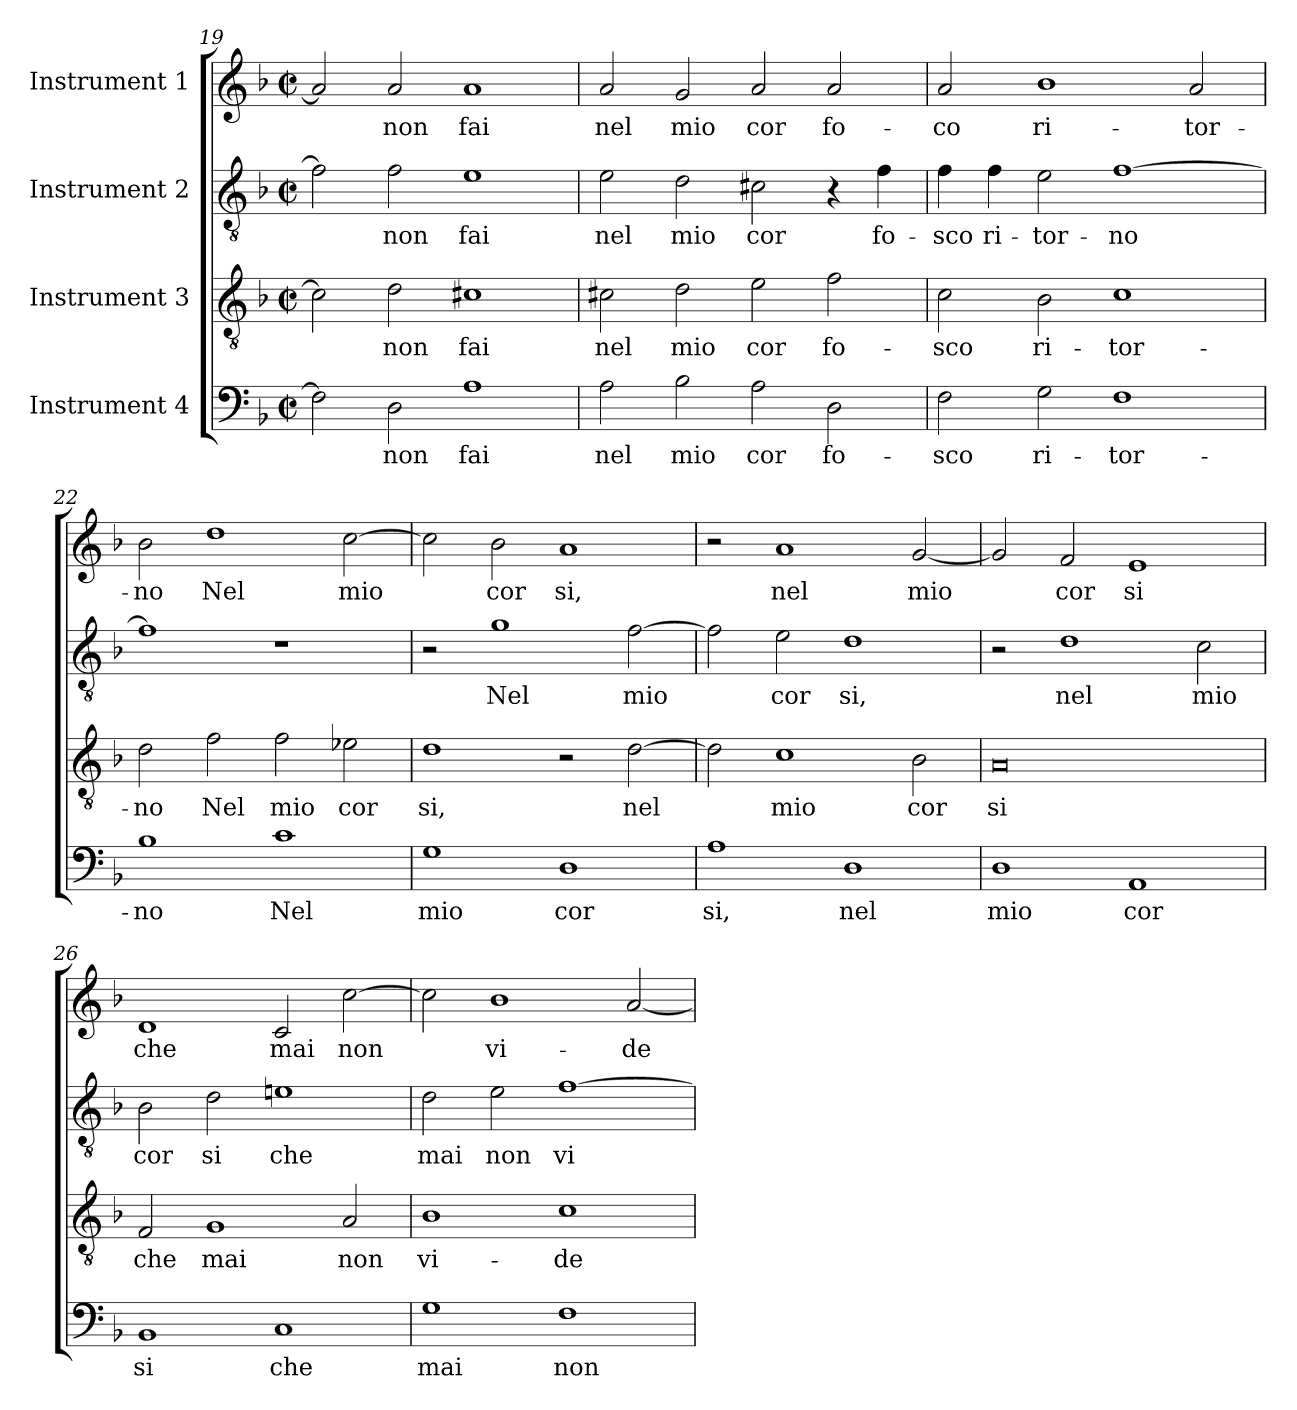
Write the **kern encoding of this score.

**kern	**text	**kern	**text	**kern	**text	**kern	**text
*part4	*part4	*part3	*part3	*part2	*part2	*part1	*part1
*staff4	*staff4	*staff3	*staff3	*staff2	*staff2	*staff1	*staff1
*I"Instrument 4	*	*I"Instrument 3	*	*I"Instrument 2	*	*I"Instrument 1	*
*clefF4	*	*clefGv2	*	*clefGv2	*	*clefG2	*
*k[b-]	*	*k[b-]	*	*k[b-]	*	*k[b-]	*
*F:	*	*F:	*	*F:	*	*F:	*
*M2/2	*	*M2/2	*	*M2/2	*	*M2/2	*
*met(c|)	*	*met(c|)	*	*met(c|)	*	*met(c|)	*
=19	=19	=19	=19	=19	=19	=19	=19
2F\]	.	2c\]	.	2f\]	.	2a/]	.
!	!LO:LY:b:cj	!	!LO:LY:b:cj	!	!LO:LY:b:cj	!	!LO:LY:b:cj
2D\	non	2d\	non	2f\	non	2a/	non
!	!LO:LY:b:cj	!	!LO:LY:b:cj	!	!LO:LY:b:cj	!	!LO:LY:b:cj
1A	fai	1c#X	fai	1e	fai	1a	fai
=20	=20	=20	=20	=20	=20	=20	=20
!	!LO:LY:b:cj	!	!LO:LY:b:cj	!	!LO:LY:b:cj	!	!LO:LY:b:cj
2A\	nel	2c#X\	nel	2e\	nel	2a/	nel
!	!LO:LY:b:cj	!	!LO:LY:b:cj	!	!LO:LY:b:cj	!	!LO:LY:b:cj
2B-\	mio	2d\	mio	2d\	mio	2g/	mio
!	!LO:LY:b:cj	!	!LO:LY:b:cj	!	!LO:LY:b:cj	!	!LO:LY:b:cj
2A\	cor	2e\	cor	2c#X\	cor	2a/	cor
!	!LO:LY:b:cj	!	!LO:LY:b:cj	!	!	!	!LO:LY:b:cj
2D\	fo-	2f\	fo-	4r	.	2a/	fo-
!	!	!	!	!	!LO:LY:b:cj	!	!
.	.	.	.	4f\	fo-	.	.
=21	=21	=21	=21	=21	=21	=21	=21
!	!LO:LY:b:cj	!	!LO:LY:b:cj	!	!LO:LY:b:cj	!	!LO:LY:b:cj
2F\	-sco	2c\	-sco	4f\	-sco	2a/	-co
!	!	!	!	!	!LO:LY:b	!	!
.	.	.	.	4f\	ri-	.	.
!	!LO:LY:b:cj	!	!LO:LY:b:cj	!	!LO:LY:b:rj	!	!LO:LY:b:cj
2G\	ri-	2B-\	ri-	2e\	-tor-	1b-	ri-
!	!LO:LY:b:cj	!	!LO:LY:b:cj	!	!LO:LY:b:cj	!	!
1F	-tor-	1c	-tor-	[<1f	-no	.	.
!	!	!	!	!	!	!	!LO:LY:b:cj
.	.	.	.	.	.	2a/	-tor-
!!LO:LB:g=z
=22	=22	=22	=22	=22	=22	=22	=22
!	!LO:LY:b:cj	!	!LO:LY:b:cj	!	!	!	!LO:LY:b:cj
1B-	-no	2d\	-no	1f]	.	2b-\	-no
!	!	!	!LO:LY:b:cj	!	!	!	!LO:LY:b:cj
.	.	2f\	Nel	.	.	1dd	Nel
!	!LO:LY:b:cj	!	!LO:LY:b:cj	!	!	!	!
1c	Nel	2f\	mio	1r	.	.	.
!	!	!	!LO:LY:b:cj	!	!	!	!LO:LY:b:cj
.	.	2e-X\	cor	.	.	[>2cc\	mio
=23	=23	=23	=23	=23	=23	=23	=23
!	!LO:LY:b:cj	!	!LO:LY:b:cj	!	!	!	!
1G	mio	1d	si,	2r	.	2cc\]	.
!	!	!	!	!	!LO:LY:b:cj	!	!LO:LY:b:cj
.	.	.	.	1g	Nel	2b-\	cor
!	!LO:LY:b:cj	!	!	!	!	!	!LO:LY:b:cj
1D	cor	2r	.	.	.	1a	si,
!	!	!	!LO:LY:b:cj	!	!LO:LY:b:cj	!	!
.	.	[>2d\	nel	[>2f\	mio	.	.
=24	=24	=24	=24	=24	=24	=24	=24
!	!LO:LY:b:cj	!	!	!	!	!	!
1A	si,	2d\]	.	2f\]	.	2r	.
!	!	!	!LO:LY:b:cj	!	!LO:LY:b:cj	!	!LO:LY:b:cj
.	.	1c	mio	2e\	cor	1a	nel
!	!LO:LY:b:cj	!	!	!	!LO:LY:b:cj	!	!
1D	nel	.	.	1d	si,	.	.
!	!	!	!LO:LY:b:cj	!	!	!	!LO:LY:b:cj
.	.	2B-\	cor	.	.	[<2g/	mio
=25	=25	=25	=25	=25	=25	=25	=25
!	!LO:LY:b:cj	!	!LO:LY:b:rj	!	!	!	!
1D	mio	0A	si	2r	.	2g/]	.
!	!	!	!	!	!LO:LY:b:cj	!	!LO:LY:b:cj
.	.	.	.	1d	nel	2f/	cor
!	!LO:LY:b:cj	!	!	!	!	!	!LO:LY:b:cj
1AA	cor	.	.	.	.	1e	si
!	!	!	!	!	!LO:LY:b:cj	!	!
.	.	.	.	2c\	mio	.	.
=26	=26	=26	=26	=26	=26	=26	=26
!	!LO:LY:b:cj	!	!LO:LY:b:cj	!	!LO:LY:b:cj	!	!LO:LY:b:cj
1BB-	si	2F/	che	2B-\	cor	1d	che
!	!	!	!LO:LY:b:cj	!	!LO:LY:b:cj	!	!
.	.	1G	mai	2d\	si	.	.
!	!LO:LY:b:cj	!	!	!	!LO:LY:b:cj	!	!LO:LY:b:cj
1C	che	.	.	1en	che	2c/	mai
!	!	!	!LO:LY:b:cj	!	!	!	!LO:LY:b:cj
.	.	2A/	non	.	.	[<2cc\	non
!!LO:PB:g=z
=27	=27	=27	=27	=27	=27	=27	=27
!	!LO:LY:b:cj	!	!LO:LY:b:cj	!	!LO:LY:b:cj	!	!
1G	mai	1B-	vi-	2d\	mai	2cc\]	.
!	!	!	!	!	!LO:LY:b:cj	!	!LO:LY:b:cj
.	.	.	.	2e\	non	1b-	vi-
!	!LO:LY:b:cj	!	!LO:LY:b:cj	!	!LO:LY:b:cj	!	!
1F	non	1c	-de	[>1f	vi-	.	.
!	!	!	!	!	!	!	!LO:LY:b:cj
.	.	.	.	.	.	[<2a/	-de
=	=	=	=	=	=	=	=
*-	*-	*-	*-	*-	*-	*-	*-
